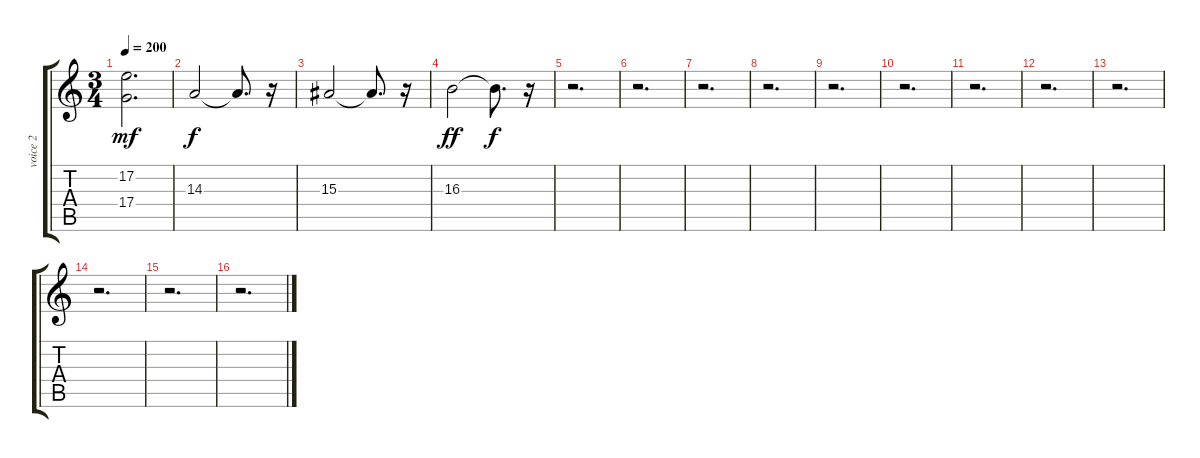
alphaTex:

\track ("voice 2" "voice 2") {instrument choiraahs}
\staff {score tabs}
\tuning (E4 B3 G3 D3 A2 E2) {hide}
\ts (3 4)
\tempo 200
\clef g2
\ks c
(17.2 17.4).2{d dy mf} |
14.3.2{dy f} 14.3{t}.8{d} r.16 |
15.3.2 15.3{t}.8{d} r.16 |
16.3.2{dy ff} 16.3{t}.8{d dy f} r.16 |
r.2{d} |
r.2{d} |
r.2{d} |
r.2{d} |
r.2{d} |
r.2{d} |
r.2{d} |
r.2{d} |
r.2{d} |
r.2{d} |
r.2{d} |
r.2{d}
